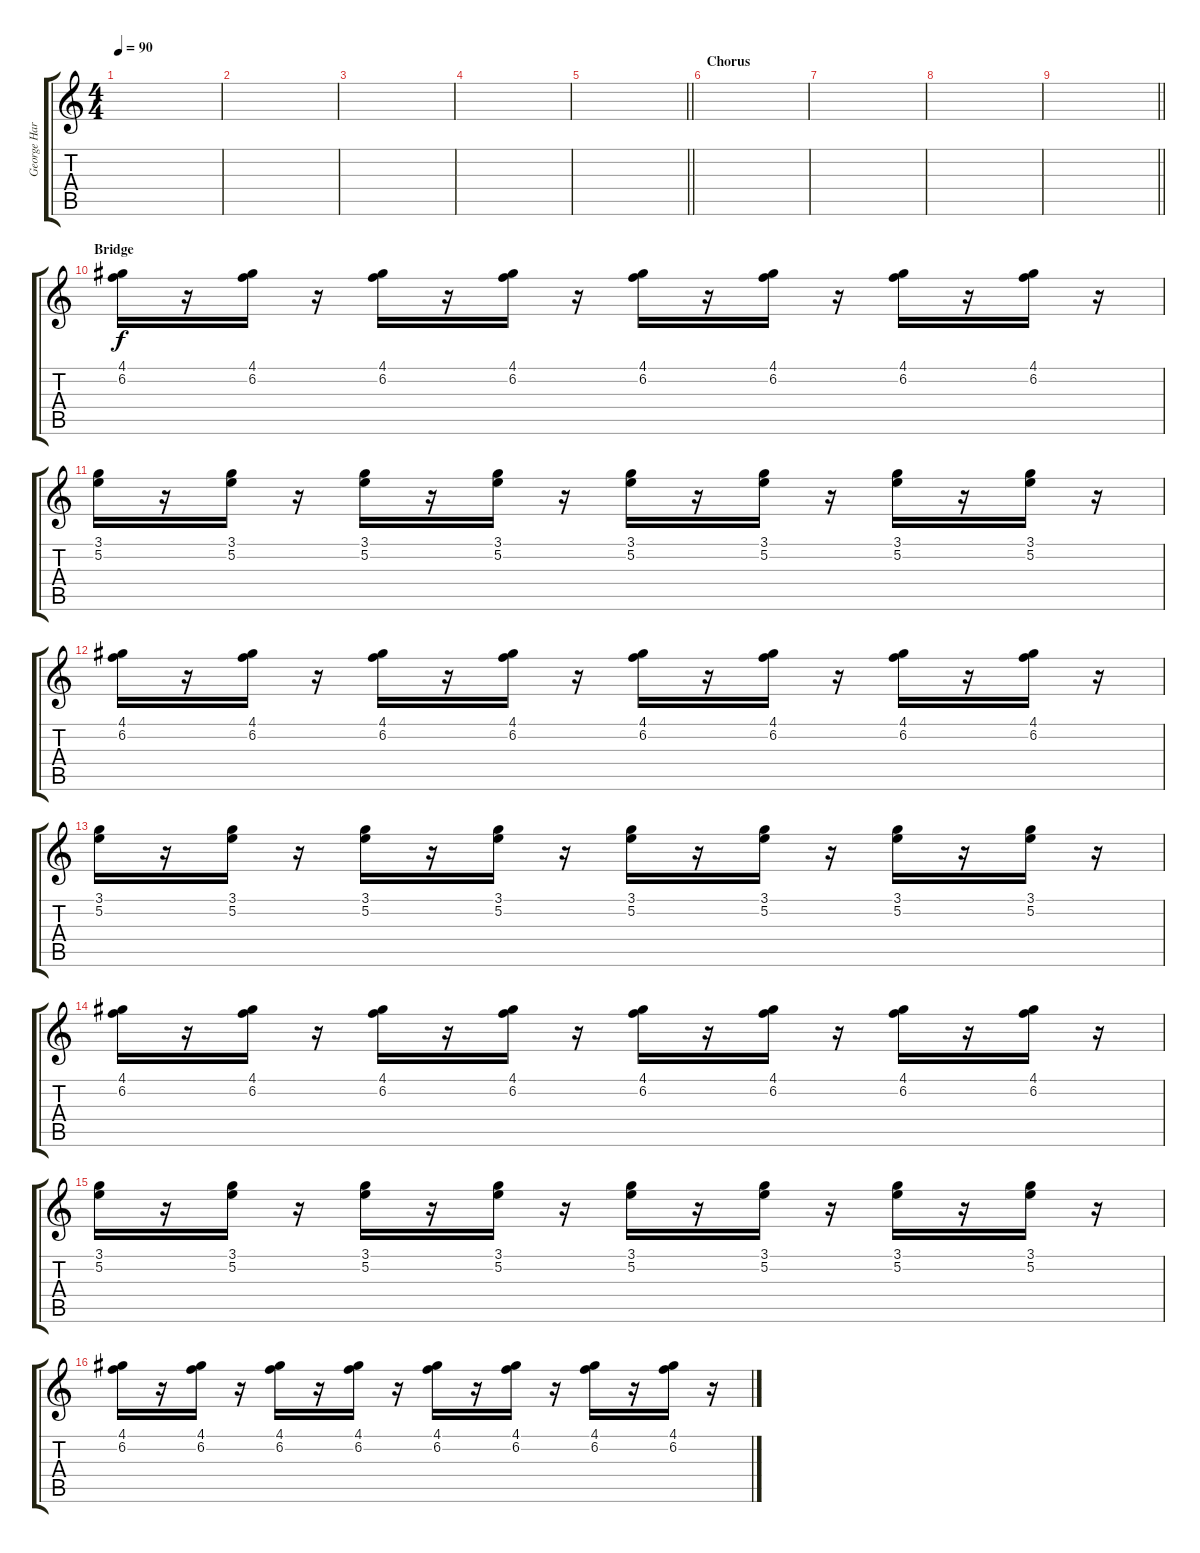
\track ("George Harrison (Solo Guitar)" "George Har") {instrument overdrivenguitar}
\staff {score tabs}
\tuning (E4 B3 G3 D3 A2 E2) {hide}
\ts (4 4)
\tempo 90
\clef g2
\ks c
|
|
|
|
\barLineRight lightlight
|
\section ("" "Chorus ")
|
|
|
\barLineRight lightlight
|
\section ("" "Bridge")
(4.1 6.2).16 r.16 (4.1 6.2).16 r.16 (4.1 6.2).16 r.16 (4.1 6.2).16 r.16 (4.1 6.2).16 r.16 (4.1 6.2).16 r.16 (4.1 6.2).16 r.16 (4.1 6.2).16 r.16 |
(3.1 5.2).16 r.16 (3.1 5.2).16 r.16 (3.1 5.2).16 r.16 (3.1 5.2).16 r.16 (3.1 5.2).16 r.16 (3.1 5.2).16 r.16 (3.1 5.2).16 r.16 (3.1 5.2).16 r.16 |
(4.1 6.2).16 r.16 (4.1 6.2).16 r.16 (4.1 6.2).16 r.16 (4.1 6.2).16 r.16 (4.1 6.2).16 r.16 (4.1 6.2).16 r.16 (4.1 6.2).16 r.16 (4.1 6.2).16 r.16 |
(3.1 5.2).16 r.16 (3.1 5.2).16 r.16 (3.1 5.2).16 r.16 (3.1 5.2).16 r.16 (3.1 5.2).16 r.16 (3.1 5.2).16 r.16 (3.1 5.2).16 r.16 (3.1 5.2).16 r.16 |
(4.1 6.2).16 r.16 (4.1 6.2).16 r.16 (4.1 6.2).16 r.16 (4.1 6.2).16 r.16 (4.1 6.2).16 r.16 (4.1 6.2).16 r.16 (4.1 6.2).16 r.16 (4.1 6.2).16 r.16 |
(3.1 5.2).16 r.16 (3.1 5.2).16 r.16 (3.1 5.2).16 r.16 (3.1 5.2).16 r.16 (3.1 5.2).16 r.16 (3.1 5.2).16 r.16 (3.1 5.2).16 r.16 (3.1 5.2).16 r.16 |
(4.1 6.2).16 r.16 (4.1 6.2).16 r.16 (4.1 6.2).16 r.16 (4.1 6.2).16 r.16 (4.1 6.2).16 r.16 (4.1 6.2).16 r.16 (4.1 6.2).16 r.16 (4.1 6.2).16 r.16
